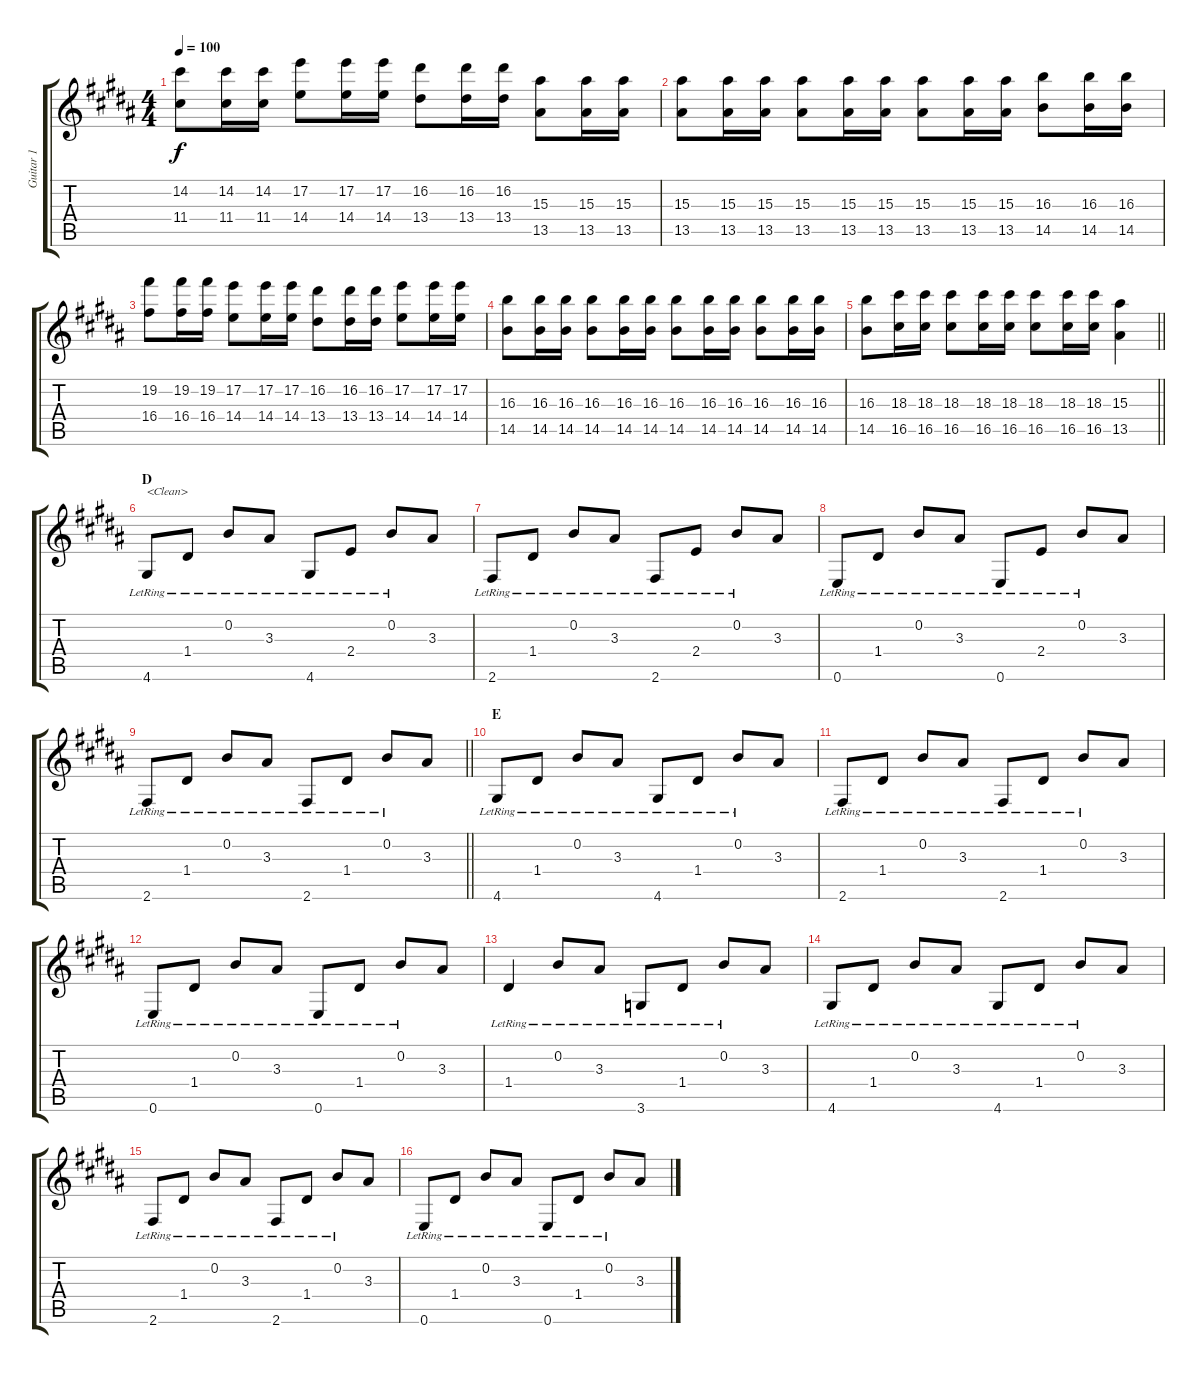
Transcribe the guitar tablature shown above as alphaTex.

\track ("Guitar 1" "Guitar 1") {instrument distortionguitar}
\staff {score tabs}
\tuning (E4 B3 G3 D3 A2 E2) {hide}
\ts (4 4)
\tempo 100
\clef g2
\ks b
(14.2 11.4).8{dy f} (14.2 11.4).16 (14.2 11.4).16 (17.2 14.4).8 (17.2 14.4).16 (17.2 14.4).16 (16.2 13.4).8 (16.2 13.4).16 (16.2 13.4).16 (15.3 13.5).8 (15.3 13.5).16 (15.3 13.5).16 |
(15.3 13.5).8 (15.3 13.5).16 (15.3 13.5).16 (15.3 13.5).8 (15.3 13.5).16 (15.3 13.5).16 (15.3 13.5).8 (15.3 13.5).16 (15.3 13.5).16 (16.3 14.5).8 (16.3 14.5).16 (16.3 14.5).16 |
(19.2 16.4).8 (19.2 16.4).16 (19.2 16.4).16 (17.2 14.4).8 (17.2 14.4).16 (17.2 14.4).16 (16.2 13.4).8 (16.2 13.4).16 (16.2 13.4).16 (17.2 14.4).8 (17.2 14.4).16 (17.2 14.4).16 |
(16.3 14.5).8 (16.3 14.5).16 (16.3 14.5).16 (16.3 14.5).8 (16.3 14.5).16 (16.3 14.5).16 (16.3 14.5).8 (16.3 14.5).16 (16.3 14.5).16 (16.3 14.5).8 (16.3 14.5).16 (16.3 14.5).16 |
\barLineRight lightlight
(16.3 14.5).8 (18.3 16.5).16 (18.3 16.5).16 (18.3 16.5).8 (18.3 16.5).16 (18.3 16.5).16 (18.3 16.5).8 (18.3 16.5).16 (18.3 16.5).16 (15.3 13.5).4 |
\section ("" "D")
4.6{lr}.8{txt "<Clean>" instrument electricguitarclean} 1.4{lr}.8 0.2{lr}.8 3.3{lr}.8 4.6{lr}.8 2.4{lr}.8 0.2{lr}.8 3.3.8 |
2.6{lr}.8 1.4{lr}.8 0.2{lr}.8 3.3{lr}.8 2.6{lr}.8 2.4{lr}.8 0.2{lr}.8 3.3.8 |
0.6{lr}.8 1.4{lr}.8 0.2{lr}.8 3.3{lr}.8 0.6{lr}.8 2.4{lr}.8 0.2{lr}.8 3.3.8 |
\barLineRight lightlight
2.6{lr}.8 1.4{lr}.8 0.2{lr}.8 3.3{lr}.8 2.6{lr}.8 1.4{lr}.8 0.2{lr}.8 3.3.8 |
\section ("" "E")
4.6{lr}.8 1.4{lr}.8 0.2{lr}.8 3.3{lr}.8 4.6{lr}.8 1.4{lr}.8 0.2{lr}.8 3.3.8 |
2.6{lr}.8 1.4{lr}.8 0.2{lr}.8 3.3{lr}.8 2.6{lr}.8 1.4{lr}.8 0.2{lr}.8 3.3.8 |
0.6{lr}.8 1.4{lr}.8 0.2{lr}.8 3.3{lr}.8 0.6{lr}.8 1.4{lr}.8 0.2{lr}.8 3.3.8 |
1.4{lr}.4 0.2{lr}.8 3.3{lr}.8 3.6{lr}.8 1.4{lr}.8 0.2{lr}.8 3.3.8 |
4.6{lr}.8 1.4{lr}.8 0.2{lr}.8 3.3{lr}.8 4.6{lr}.8 1.4{lr}.8 0.2{lr}.8 3.3.8 |
2.6{lr}.8 1.4{lr}.8 0.2{lr}.8 3.3{lr}.8 2.6{lr}.8 1.4{lr}.8 0.2{lr}.8 3.3.8 |
0.6{lr}.8 1.4{lr}.8 0.2{lr}.8 3.3{lr}.8 0.6{lr}.8 1.4{lr}.8 0.2{lr}.8 3.3.8
